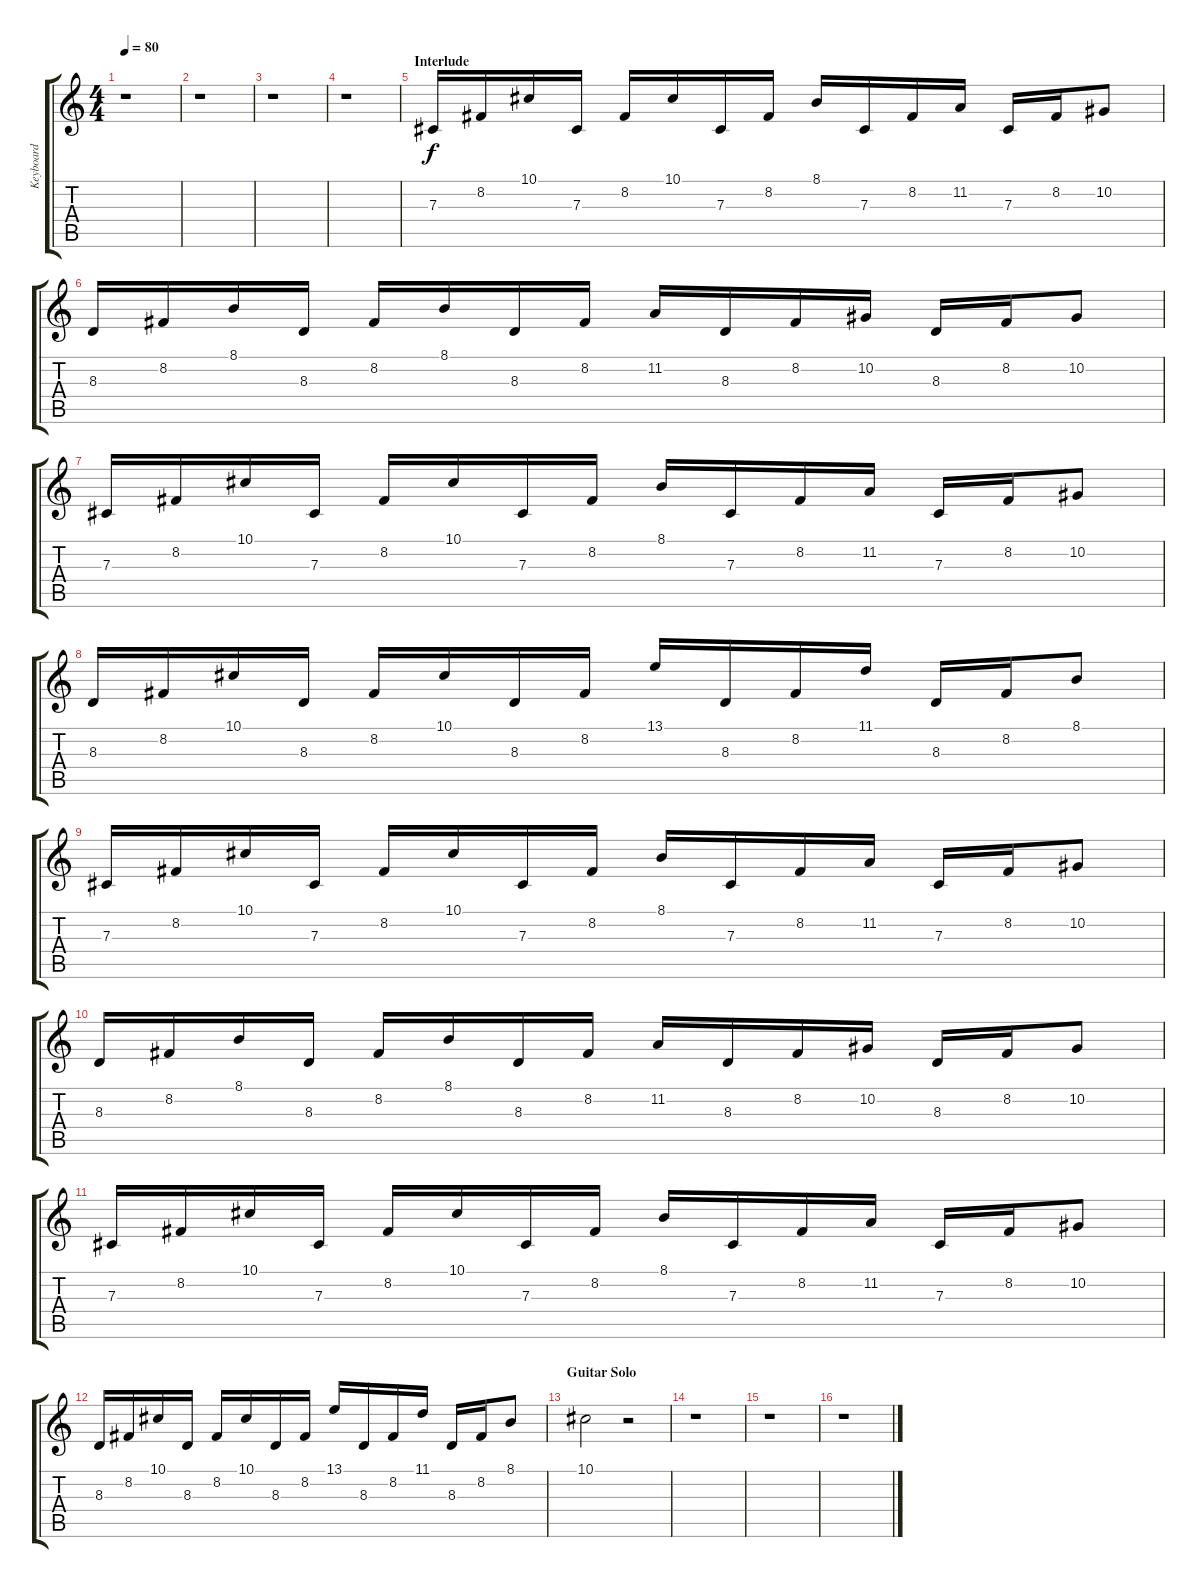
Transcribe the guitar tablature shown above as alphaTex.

\track ("Keyboard" "Keyboard") {instrument harpsichord}
\staff {score tabs}
\tuning (Eb4 Bb3 Gb3 Db3 Ab2 Eb2) {hide}
\ts (4 4)
\tempo 80
\clef g2
\ks c
r.1{dy f} |
r.1 |
r.1 |
r.1 |
\section ("" "Interlude")
7.3.16 8.2.16 10.1.16 7.3.16 8.2.16 10.1.16 7.3.16 8.2.16 8.1.16 7.3.16 8.2.16 11.2.16 7.3.16 8.2.16 10.2.8 |
8.3.16 8.2.16 8.1.16 8.3.16 8.2.16 8.1.16 8.3.16 8.2.16 11.2.16 8.3.16 8.2.16 10.2.16 8.3.16 8.2.16 10.2.8 |
7.3.16 8.2.16 10.1.16 7.3.16 8.2.16 10.1.16 7.3.16 8.2.16 8.1.16 7.3.16 8.2.16 11.2.16 7.3.16 8.2.16 10.2.8 |
8.3.16 8.2.16 10.1.16 8.3.16 8.2.16 10.1.16 8.3.16 8.2.16 13.1.16 8.3.16 8.2.16 11.1.16 8.3.16 8.2.16 8.1.8 |
7.3.16 8.2.16 10.1.16 7.3.16 8.2.16 10.1.16 7.3.16 8.2.16 8.1.16 7.3.16 8.2.16 11.2.16 7.3.16 8.2.16 10.2.8 |
8.3.16 8.2.16 8.1.16 8.3.16 8.2.16 8.1.16 8.3.16 8.2.16 11.2.16 8.3.16 8.2.16 10.2.16 8.3.16 8.2.16 10.2.8 |
7.3.16 8.2.16 10.1.16 7.3.16 8.2.16 10.1.16 7.3.16 8.2.16 8.1.16 7.3.16 8.2.16 11.2.16 7.3.16 8.2.16 10.2.8 |
8.3.16 8.2.16 10.1.16 8.3.16 8.2.16 10.1.16 8.3.16 8.2.16 13.1.16 8.3.16 8.2.16 11.1.16 8.3.16 8.2.16 8.1.8 |
\section ("" "Guitar Solo")
10.1.2 r.2 |
r.1 |
r.1 |
r.1
